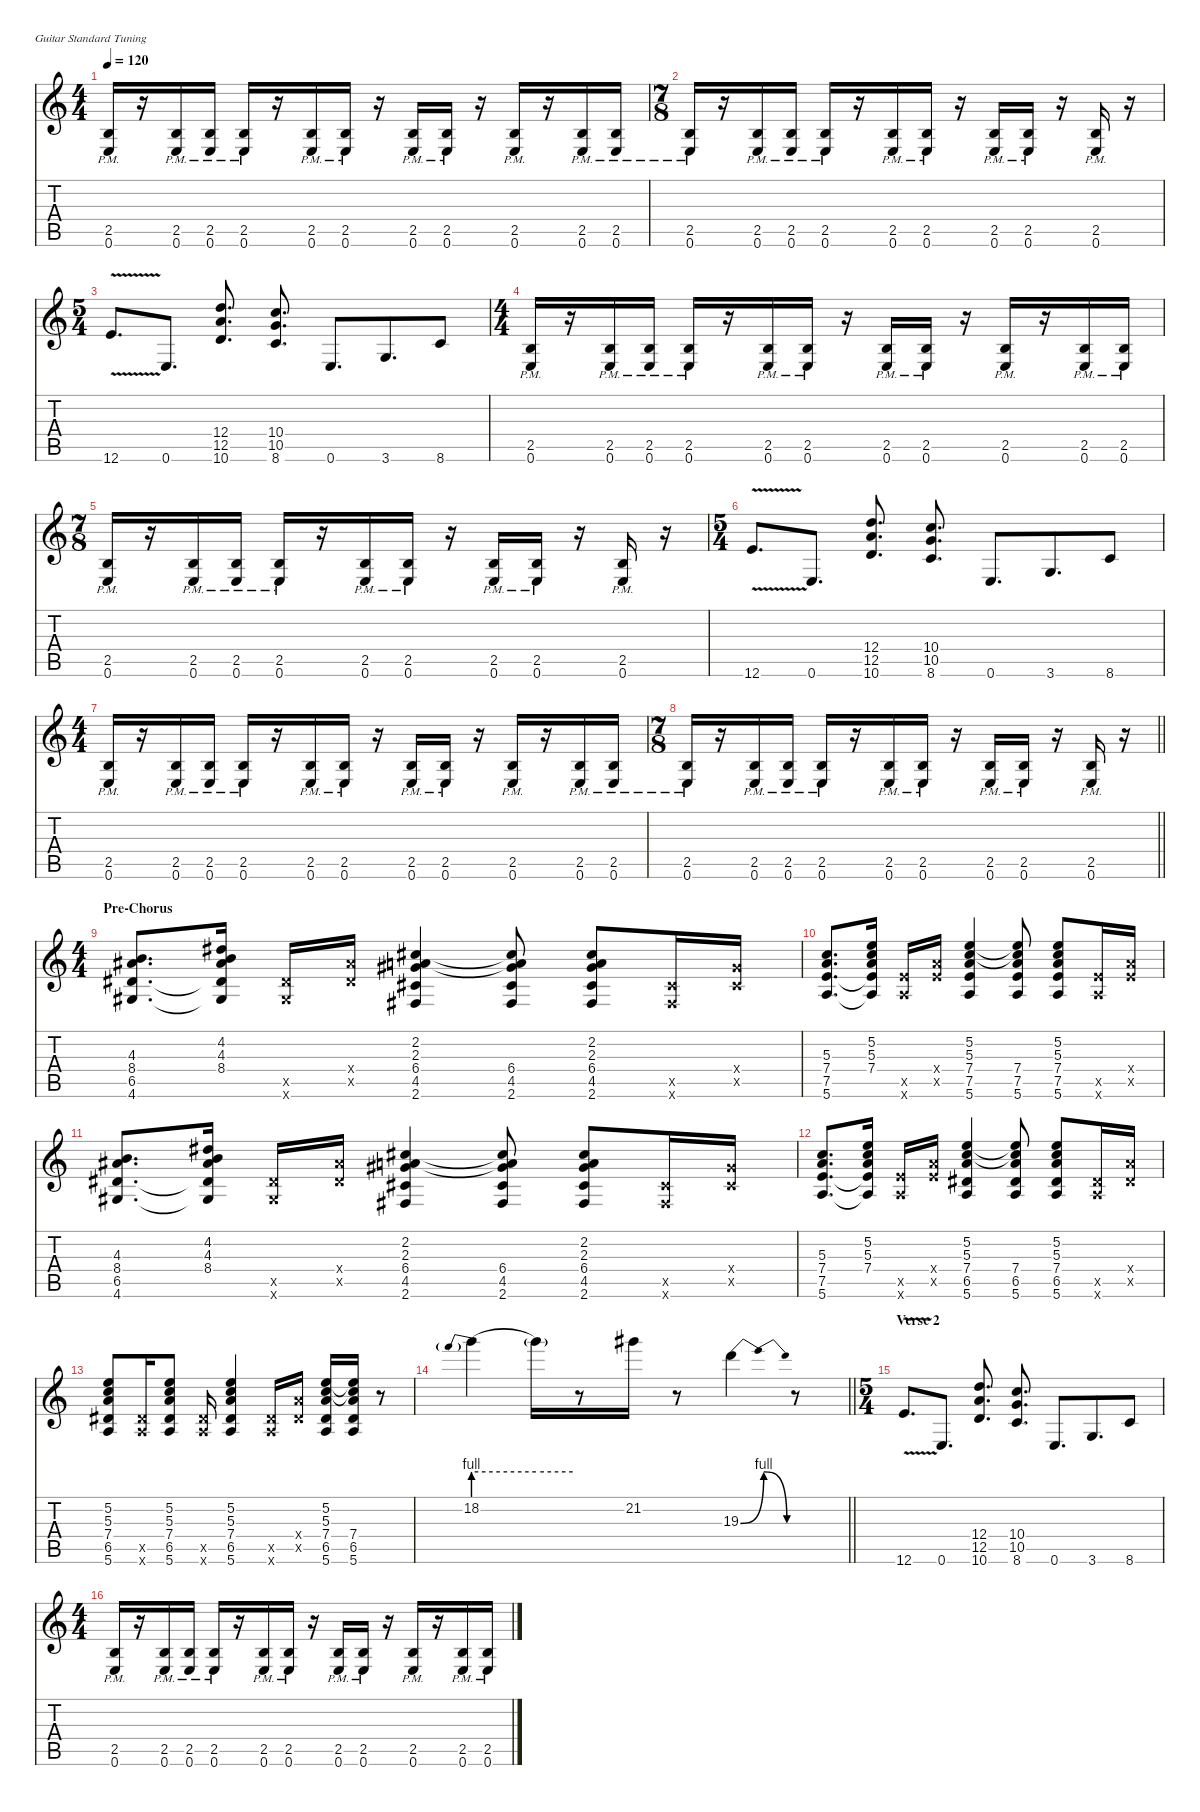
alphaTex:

\defaultSystemsLayout 4
\hideDynamics
\bracketExtendMode nobrackets
\singleTrackTrackNamePolicy hidden
\multiTrackTrackNamePolicy hidden
\firstSystemTrackNameMode fullname
\firstSystemTrackNameOrientation horizontal
\otherSystemsTrackNameOrientation horizontal
\track ("Mikael Akerfeldt - Electric Guitar 1" "dist.guit.") {instrument distortionguitar}
\staff {score tabs}
\tuning (E4 B3 G3 D3 A2 E2)
\ts (4 4)
\beaming (8 2 2 2 2)
\tempo 120
\clef g2
\ks c
(2.5{pm} 0.6{pm}).16{dy ff beam Up} r.16{beam Up} (2.5{pm} 0.6{pm}).16{beam Up} (2.5{pm} 0.6{pm}).16{beam Up} (2.5{pm} 0.6{pm}).16{beam Up} r.16{beam Up} (2.5{pm} 0.6{pm}).16{beam Up} (2.5{pm} 0.6{pm}).16{beam Up} r.16{beam Up} (2.5{pm} 0.6{pm}).16{beam Up} (2.5{pm} 0.6{pm}).16{beam Up} r.16{beam Up} (2.5{pm} 0.6{pm}).16{beam Up} r.16{beam Up} (2.5{pm} 0.6{pm}).16{beam Up} (2.5{pm} 0.6{pm}).16{beam Up} |
\ts (7 8)
\beaming (8 2 2 2 2)
(2.5{pm} 0.6{pm}).16{beam Up} r.16{beam Up} (2.5{pm} 0.6{pm}).16{beam Up} (2.5{pm} 0.6{pm}).16{beam Up} (2.5{pm} 0.6{pm}).16{beam Up} r.16{beam Up} (2.5{pm} 0.6{pm}).16{beam Up} (2.5{pm} 0.6{pm}).16{beam Up} r.16{beam Up} (2.5{pm} 0.6{pm}).16{beam Up} (2.5{pm} 0.6{pm}).16{beam Up} r.16{beam Up} (2.5{pm} 0.6{pm}).16{beam Up} r.16{beam Up} |
\ts (5 4)
\beaming (8 2 2 2 4)
12.6{v}.8{d beam Up} 0.6.8{d beam Up} (12.4 12.5 10.6).8{d dy mp beam Up} (10.4 10.5 8.6).8{d beam Up} 0.6.8{d dy ff beam Up} 3.6.8{d beam Up} 8.6.8{beam Up} |
\ts (4 4)
\beaming (8 2 2 2 2)
(2.5{pm} 0.6{pm}).16{beam Up} r.16{beam Up} (2.5{pm} 0.6{pm}).16{beam Up} (2.5{pm} 0.6{pm}).16{beam Up} (2.5{pm} 0.6{pm}).16{beam Up} r.16{beam Up} (2.5{pm} 0.6{pm}).16{beam Up} (2.5{pm} 0.6{pm}).16{beam Up} r.16{beam Up} (2.5{pm} 0.6{pm}).16{beam Up} (2.5{pm} 0.6{pm}).16{beam Up} r.16{beam Up} (2.5{pm} 0.6{pm}).16{beam Up} r.16{beam Up} (2.5{pm} 0.6{pm}).16{beam Up} (2.5{pm} 0.6{pm}).16{beam Up} |
\ts (7 8)
\beaming (8 2 2 2 2)
(2.5{pm} 0.6{pm}).16{beam Up} r.16{beam Up} (2.5{pm} 0.6{pm}).16{beam Up} (2.5{pm} 0.6{pm}).16{beam Up} (2.5{pm} 0.6{pm}).16{beam Up} r.16{beam Up} (2.5{pm} 0.6{pm}).16{beam Up} (2.5{pm} 0.6{pm}).16{beam Up} r.16{beam Up} (2.5{pm} 0.6{pm}).16{beam Up} (2.5{pm} 0.6{pm}).16{beam Up} r.16{beam Up} (2.5{pm} 0.6{pm}).16{beam Up} r.16{beam Up} |
\ts (5 4)
\beaming (8 2 2 2 4)
12.6{v}.8{d beam Up} 0.6.8{d beam Up} (12.4 12.5 10.6).8{d dy mp beam Up} (10.4 10.5 8.6).8{d beam Up} 0.6.8{d dy ff beam Up} 3.6.8{d beam Up} 8.6.8{beam Up} |
\ts (4 4)
\beaming (8 2 2 2 2)
(2.5{pm} 0.6{pm}).16{beam Up} r.16{beam Up} (2.5{pm} 0.6{pm}).16{beam Up} (2.5{pm} 0.6{pm}).16{beam Up} (2.5{pm} 0.6{pm}).16{beam Up} r.16{beam Up} (2.5{pm} 0.6{pm}).16{beam Up} (2.5{pm} 0.6{pm}).16{beam Up} r.16{beam Up} (2.5{pm} 0.6{pm}).16{beam Up} (2.5{pm} 0.6{pm}).16{beam Up} r.16{beam Up} (2.5{pm} 0.6{pm}).16{beam Up} r.16{beam Up} (2.5{pm} 0.6{pm}).16{beam Up} (2.5{pm} 0.6{pm}).16{beam Up} |
\ts (7 8)
\beaming (8 2 2 2 2)
\barLineRight lightlight
(2.5{pm} 0.6{pm}).16{beam Up} r.16{beam Up} (2.5{pm} 0.6{pm}).16{beam Up} (2.5{pm} 0.6{pm}).16{beam Up} (2.5{pm} 0.6{pm}).16{beam Up} r.16{beam Up} (2.5{pm} 0.6{pm}).16{beam Up} (2.5{pm} 0.6{pm}).16{beam Up} r.16{beam Up} (2.5{pm} 0.6{pm}).16{beam Up} (2.5{pm} 0.6{pm}).16{beam Up} r.16{beam Up} (2.5{pm} 0.6{pm}).16{beam Up} r.16{beam Up} |
\ts (4 4)
\beaming (8 2 2 2 2)
\section ("" "Pre-Chorus")
(4.3 8.4{acc #} 6.5{acc #} 4.6{acc #}).8{d dy mp beam Up} (4.2{acc #} 4.3 8.4{acc #} 6.5{t acc #} 4.6{t acc #}).16{dy f beam Up} (6.5{x acc #} 4.6{x acc #}).16{beam Up} (8.4{x acc #} 6.5{x acc #}).16{beam Up} (2.2{acc #} 2.3 6.4{acc #} 4.5{acc #} 2.6{acc #}).4{dy mp beam Up} (2.2{t acc #} 2.3{t} 6.4{acc #} 4.5{acc #} 2.6{acc #}).8{dy f beam Up} (2.2{acc #} 2.3 6.4{acc #} 4.5{acc #} 2.6{acc #}).8{dy mp beam Up} (4.5{x acc #} 2.6{x acc #}).16{dy f beam Up} (6.4{x acc #} 4.5{x acc #}).16{beam Up} |
(5.3 7.4 7.5 5.6).8{d dy mp beam Up} (5.2 5.3 7.4 7.5{t} 5.6{t}).16{dy f beam Up} (7.5{x} 5.6{x}).16{beam Up} (7.4{x} 7.5{x}).16{beam Up} (5.2 5.3 7.4 7.5 5.6).4{dy mp beam Up} (5.2{t} 5.3{t} 7.4 7.5 5.6).8{dy f beam Up} (5.2 5.3 7.4 7.5 5.6).8{dy mp beam Up} (7.5{x} 5.6{x}).16{dy f beam Up} (7.4{x} 7.5{x}).16{beam Up} |
(4.3 8.4{acc #} 6.5{acc #} 4.6{acc #}).8{d dy mp beam Up} (4.2{acc #} 4.3 8.4{acc #} 6.5{t acc #} 4.6{t acc #}).16{dy f beam Up} (6.5{x acc #} 4.6{x acc #}).16{beam Up} (8.4{x acc #} 6.5{x acc #}).16{beam Up} (2.2{acc #} 2.3 6.4{acc #} 4.5{acc #} 2.6{acc #}).4{dy mp beam Up} (2.2{t acc #} 2.3{t} 6.4{acc #} 4.5{acc #} 2.6{acc #}).8{dy f beam Up} (2.2{acc #} 2.3 6.4{acc #} 4.5{acc #} 2.6{acc #}).8{dy mp beam Up} (4.5{x acc #} 2.6{x acc #}).16{dy f beam Up} (6.4{x acc #} 4.5{x acc #}).16{beam Up} |
(5.3 7.4 7.5 5.6).8{d dy mp beam Up} (5.2 5.3 7.4 7.5{t} 5.6{t}).16{dy f beam Up} (7.5{x} 5.6{x}).16{beam Up} (7.4{x} 7.5{x}).16{beam Up} (5.2 5.3 7.4 6.5{acc #} 5.6).4{dy mp beam Up} (5.2{t} 5.3{t} 7.4 6.5{acc #} 5.6).8{dy f beam Up} (5.2 5.3 7.4 6.5{acc #} 5.6).8{dy mp beam Up} (6.5{x acc #} 5.6{x}).16{dy f beam Up} (7.4{x} 6.5{x acc #}).16{beam Up} |
(5.2 5.3 7.4 6.5{acc #} 5.6).8{dy mp beam Up} (6.5{x acc #} 5.6{x}).16{dy f beam Up} (5.2 5.3 7.4 6.5{acc #} 5.6).8{dy mp beam Up} (6.5{x acc #} 5.6{x}).16{dy f beam Up} (5.2 5.3 7.4 6.5{acc #} 5.6).4{dy mp beam Up} (6.5{x acc #} 5.6{x}).16{dy f beam Up} (7.4{x} 6.5{x acc #}).16{beam Up} (5.2 5.3 7.4 6.5{acc #} 5.6).16{dy mp beam Up} (5.2{t} 5.3{t} 7.4 6.5{acc #} 5.6).16{dy f beam Up} r.8{beam Up} |
\barLineRight lightlight
18.2{be (prebend 0 4 60 4)}.4{beam Down} 18.2{be (hold 0 4 60 4) t}.16{beam Down} r.8{beam Down} 21.2{acc #}.16{beam Down} r.8{beam Down} 19.3{be (bendrelease 0 0 9.999999599999999 4 19.999999199999998 4 30 0)}.4{beam Down} r.8{beam Down} |
\ts (5 4)
\beaming (8 2 2 2 4)
\section ("" "Verse 2")
12.6{v}.8{d dy ff beam Up} 0.6.8{d beam Up} (12.4 12.5 10.6).8{d dy mp beam Up} (10.4 10.5 8.6).8{d beam Up} 0.6.8{d dy ff beam Up} 3.6.8{d beam Up} 8.6.8{beam Up} |
\ts (4 4)
\beaming (8 2 2 2 2)
(2.5{pm} 0.6{pm}).16{beam Up} r.16{beam Up} (2.5{pm} 0.6{pm}).16{beam Up} (2.5{pm} 0.6{pm}).16{beam Up} (2.5{pm} 0.6{pm}).16{beam Up} r.16{beam Up} (2.5{pm} 0.6{pm}).16{beam Up} (2.5{pm} 0.6{pm}).16{beam Up} r.16{beam Up} (2.5{pm} 0.6{pm}).16{beam Up} (2.5{pm} 0.6{pm}).16{beam Up} r.16{beam Up} (2.5{pm} 0.6{pm}).16{beam Up} r.16{beam Up} (2.5{pm} 0.6{pm}).16{beam Up} (2.5{pm} 0.6{pm}).16{beam Up}
